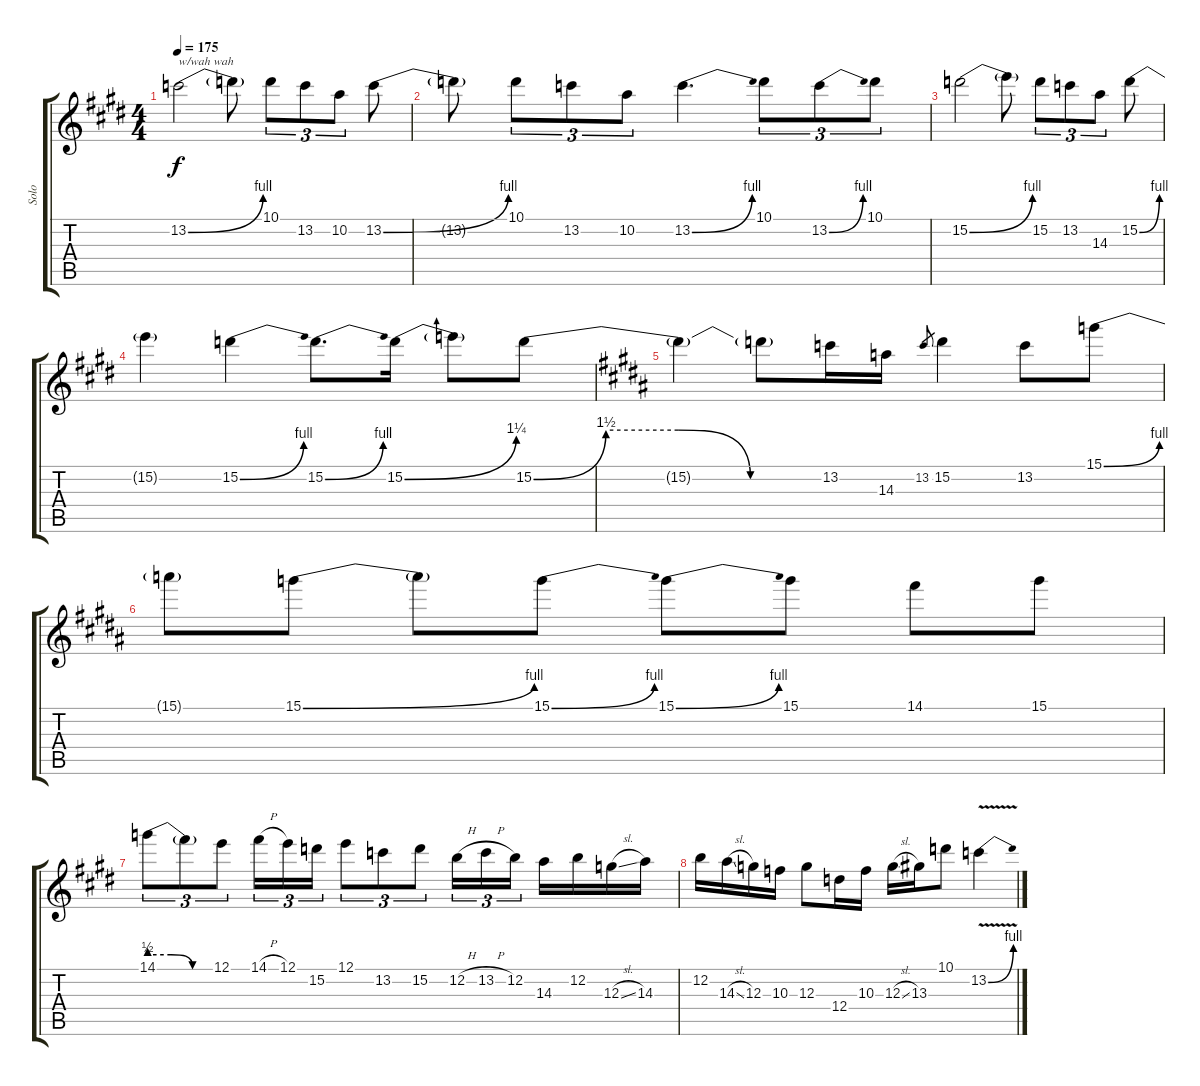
\track ("Solo" "Solo") {instrument distortionguitar}
\staff {score tabs}
\tuning (E4 B3 G3 D3 A2 E2) {hide}
\ts (4 4)
\tempo 175
\clef g2
\ks e
13.2{be (bend 0 0 60 4)}.2{txt "w/wah wah" dy f} 13.2{t}.8 10.1.8{tu (3 2)} 13.2.8{tu (3 2)} 10.2.8{tu (3 2)} 13.2{be (bend 0 0 60 4)}.8 |
13.2{t}.8 10.1.8{tu (3 2)} 13.2.8{tu (3 2)} 10.2.8{tu (3 2)} 13.2{be (bend 0 0 60 4)}.4{d} 10.1.8{tu (3 2)} 13.2{be (bend 0 0 60 4)}.8{tu (3 2)} 10.1.8{tu (3 2)} |
15.2{be (bend 0 0 60 4)}.2 15.2{t}.8 15.2.8{tu (3 2)} 13.2.8{tu (3 2)} 14.3.8{tu (3 2)} 15.2{be (bend 0 0 60 4)}.8 |
15.2{t}.4 15.2{be (bend 0 0 60 4)}.4 15.2{be (bend 0 0 60 4)}.8{d} 15.2{be (bend 0 0 60 5)}.16 15.2{t}.8 15.2{be (custom 0 0 15 6 30 6 45 0 60 0)}.8 |
\ks b
15.2{t}.4 15.2{t}.8 13.2.16 14.3.16 13.2.8{gr} 15.2.4 13.2.8 15.1{be (bend 0 0 60 4)}.8 |
15.1{t}.8 15.1{be (bend 0 0 60 4)}.8 15.1{t}.8 15.1{be (bend 0 0 60 4)}.8 15.1{be (bend 0 0 60 4)}.8 15.1.8 14.1.8 15.1.8 |
\ks e
14.1{be (custom 0 2 20 2 40 0 60 0)}.8{tu (3 2)} 14.1{t}.8{tu (3 2)} 12.1.8{tu (3 2)} 14.1{h}.16{tu (3 2)} 12.1.16{tu (3 2)} 15.2.16{tu (3 2)} 12.1.8{tu (3 2)} 13.2.8{tu (3 2)} 15.2.8{tu (3 2)} 12.2{h}.16{tu (3 2)} 13.2{h}.16{tu (3 2)} 12.2.16{tu (3 2)} 14.3.16 12.2.16 12.3{sl}.16 14.3.16 |
12.2.16 14.3{sl}.16 12.3.16 10.3.16 12.3.8 12.4.16 10.3.16 12.3{sl}.16 13.3.16 10.1.8 13.2{be (bend 0 0 60 4) v}.4
